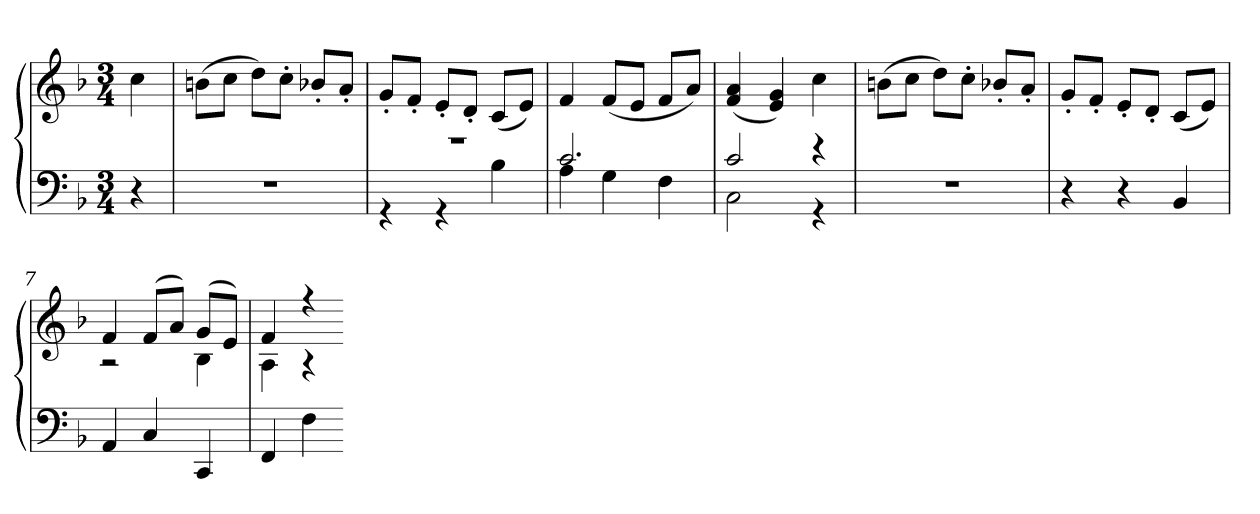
**kern	**kern
*part1	*part1
*staff2	*staff1
*clefF4	*clefG2
*k[b-]	*k[b-]
*M3/4	*M3/4
=	=
4r	4cc
=1	=1
2.r	(8bnL
.	8ccJ
.	8ddL)
.	8cc'J
.	8b-X'L
.	8a'J
=2	=2
*^	*
2.r	4r	8g'L
.	.	8f'J
.	4r	8e'L
.	.	8d'J
.	4B-	(8cL
.	.	8eJ)
=3	=3	=3
2.c	4A	4f
.	4G	(8fL
.	.	8eJ
.	4F	8fL
.	.	8aJ)
=4	=4	=4
2c	2C	(4f 4a
.	.	4e 4g)
4r	4r	4cc
*v	*v	*
=5	=5
2.r	(8bnL
.	8ccJ
.	8ddL)
.	8cc'J
.	8b-X'L
.	8a'J
=6	=6
4r	8g'L
.	8f'J
4r	8e'L
.	8d'J
4BB-	(8cL
.	8eJ)
=7	=7
*	*^
4AA	4f	2r
4C	(8fL	.
.	8aJ)	.
4CC	(8gL	4B-
.	8eJ)	.
=8	=8	=8
4FF	4f	4A
4F	4r	4r
*	*v	*v
=-	=-
*-	*-
